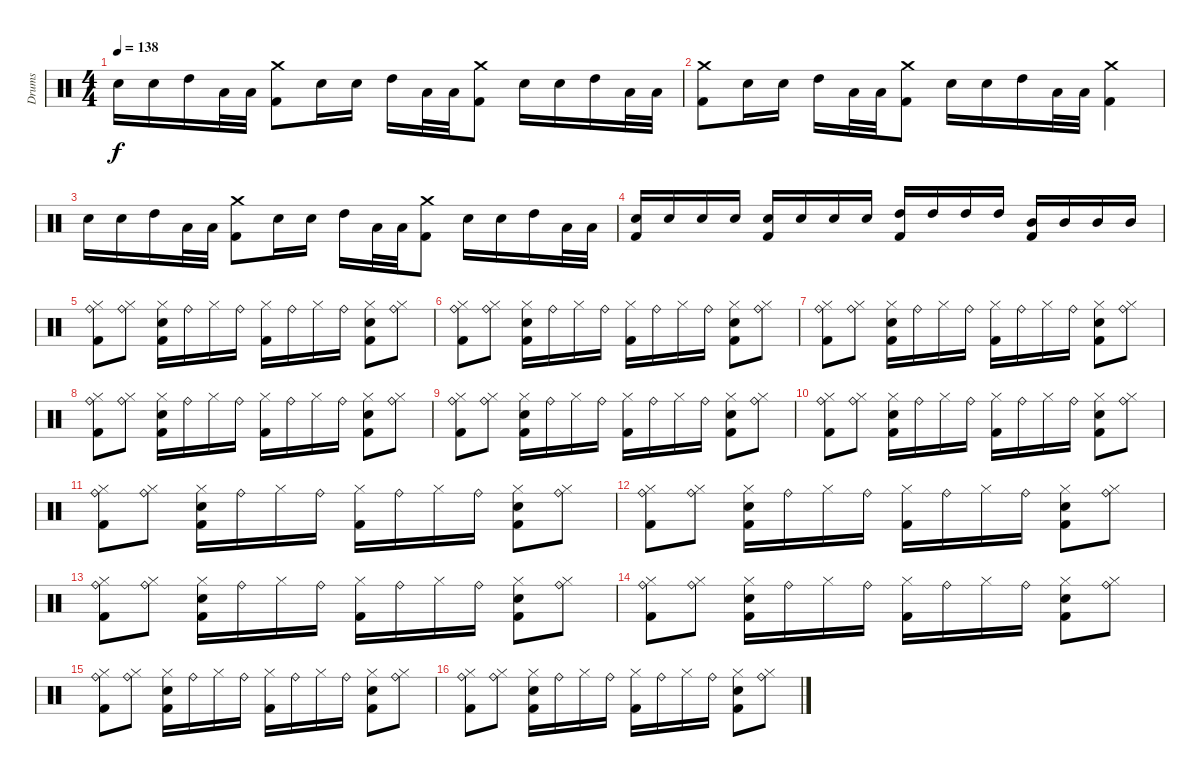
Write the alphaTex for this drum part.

\track ("Drums" "Drums") {instrument percussion}
\staff {score}
\articulation defaults
\ts (4 4)
\tempo 138
\clef neutral
\ks c "Electric Snare (hit)".16{dy f} "Electric Snare (hit)".16 "High Tom (hit)".16 "Low Floor Tom (hit)".32 "Low Floor Tom (hit)".32
("Crash medium (hit)" "Kick (hit) 2").8 "Electric Snare (hit)".16 "Electric Snare (hit)".16 "High Tom (hit)".16 "Low Floor Tom (hit)".32 "Low Floor Tom (hit)".32 ("Crash medium (hit)" "Kick (hit) 2").8 "Electric Snare (hit)".16 "Electric Snare (hit)".16 "High Tom (hit)".16 "Low Floor Tom (hit)".32 "Low Floor Tom (hit)".32 |
("Crash medium (hit)" "Kick (hit) 2").8 "Electric Snare (hit)".16 "Electric Snare (hit)".16 "High Tom (hit)".16 "Low Floor Tom (hit)".32 "Low Floor Tom (hit)".32 ("Crash medium (hit)" "Kick (hit) 2").8 "Electric Snare (hit)".16 "Electric Snare (hit)".16 "High Tom (hit)".16 "Low Floor Tom (hit)".32 "Low Floor Tom (hit)".32 ("Crash medium (hit)" "Kick (hit) 2").4 |
"Electric Snare (hit)".16 "Electric Snare (hit)".16 "High Tom (hit)".16 "Low Floor Tom (hit)".32 "Low Floor Tom (hit)".32 ("Crash medium (hit)" "Kick (hit) 2").8 "Electric Snare (hit)".16 "Electric Snare (hit)".16 "High Tom (hit)".16 "Low Floor Tom (hit)".32 "Low Floor Tom (hit)".32 ("Crash medium (hit)" "Kick (hit) 2").8 "Electric Snare (hit)".16 "Electric Snare (hit)".16 "High Tom (hit)".16 "Low Floor Tom (hit)".32 "Low Floor Tom (hit)".32 |
("Electric Snare (hit)" "Kick (hit) 2").16 "Electric Snare (hit)".16 "Electric Snare (hit)".16 "Electric Snare (hit)".16 ("Electric Snare (hit)" "Kick (hit) 2").16 "Electric Snare (hit)".16 "Electric Snare (hit)".16 "Electric Snare (hit)".16 ("High Tom (hit)" "Kick (hit) 2").16 "High Tom (hit)".16 "High Tom (hit)".16 "High Tom (hit)".16 ("Mid Tom (hit)" "Kick (hit) 2").16 "Mid Tom (hit)".16 "Mid Tom (hit)".16 "Mid Tom (hit)".16 |
("Ride (bell)" "Hi-Hat (closed)" "Kick (hit) 2").8 ("Ride (bell)" "Hi-Hat (closed)").8 ("Hi-Hat (closed)" "Kick (hit) 2" "Electric Snare (hit)").16 "Ride (bell)".16 "Hi-Hat (closed)".16 "Ride (bell)".16 ("Hi-Hat (closed)" "Kick (hit) 2").16 "Ride (bell)".16 "Hi-Hat (closed)".16 "Ride (bell)".16 ("Hi-Hat (closed)" "Kick (hit) 2" "Electric Snare (hit)").8 ("Ride (bell)" "Hi-Hat (closed)").8 |
("Ride (bell)" "Hi-Hat (closed)" "Kick (hit) 2").8 ("Ride (bell)" "Hi-Hat (closed)").8 ("Hi-Hat (closed)" "Kick (hit) 2" "Electric Snare (hit)").16 "Ride (bell)".16 "Hi-Hat (closed)".16 "Ride (bell)".16 ("Hi-Hat (closed)" "Kick (hit) 2").16 "Ride (bell)".16 "Hi-Hat (closed)".16 "Ride (bell)".16 ("Hi-Hat (closed)" "Kick (hit) 2" "Electric Snare (hit)").8 ("Ride (bell)" "Hi-Hat (closed)").8 |
("Ride (bell)" "Hi-Hat (closed)" "Kick (hit) 2").8 ("Ride (bell)" "Hi-Hat (closed)").8 ("Hi-Hat (closed)" "Kick (hit) 2" "Electric Snare (hit)").16 "Ride (bell)".16 "Hi-Hat (closed)".16 "Ride (bell)".16 ("Hi-Hat (closed)" "Kick (hit) 2").16 "Ride (bell)".16 "Hi-Hat (closed)".16 "Ride (bell)".16 ("Hi-Hat (closed)" "Kick (hit) 2" "Electric Snare (hit)").8 ("Ride (bell)" "Hi-Hat (closed)").8 |
("Ride (bell)" "Hi-Hat (closed)" "Kick (hit) 2").8 ("Ride (bell)" "Hi-Hat (closed)").8 ("Hi-Hat (closed)" "Kick (hit) 2" "Electric Snare (hit)").16 "Ride (bell)".16 "Hi-Hat (closed)".16 "Ride (bell)".16 ("Hi-Hat (closed)" "Kick (hit) 2").16 "Ride (bell)".16 "Hi-Hat (closed)".16 "Ride (bell)".16 ("Hi-Hat (closed)" "Kick (hit) 2" "Electric Snare (hit)").8 ("Ride (bell)" "Hi-Hat (closed)").8 |
("Ride (bell)" "Hi-Hat (closed)" "Kick (hit) 2").8 ("Ride (bell)" "Hi-Hat (closed)").8 ("Hi-Hat (closed)" "Kick (hit) 2" "Electric Snare (hit)").16 "Ride (bell)".16 "Hi-Hat (closed)".16 "Ride (bell)".16 ("Hi-Hat (closed)" "Kick (hit) 2").16 "Ride (bell)".16 "Hi-Hat (closed)".16 "Ride (bell)".16 ("Hi-Hat (closed)" "Kick (hit) 2" "Electric Snare (hit)").8 ("Ride (bell)" "Hi-Hat (closed)").8 |
("Ride (bell)" "Hi-Hat (closed)" "Kick (hit) 2").8 ("Ride (bell)" "Hi-Hat (closed)").8 ("Hi-Hat (closed)" "Kick (hit) 2" "Electric Snare (hit)").16 "Ride (bell)".16 "Hi-Hat (closed)".16 "Ride (bell)".16 ("Hi-Hat (closed)" "Kick (hit) 2").16 "Ride (bell)".16 "Hi-Hat (closed)".16 "Ride (bell)".16 ("Hi-Hat (closed)" "Kick (hit) 2" "Electric Snare (hit)").8 ("Ride (bell)" "Hi-Hat (closed)").8 |
("Ride (bell)" "Hi-Hat (closed)" "Kick (hit) 2").8 ("Ride (bell)" "Hi-Hat (closed)").8 ("Hi-Hat (closed)" "Kick (hit) 2" "Electric Snare (hit)").16 "Ride (bell)".16 "Hi-Hat (closed)".16 "Ride (bell)".16 ("Hi-Hat (closed)" "Kick (hit) 2").16 "Ride (bell)".16 "Hi-Hat (closed)".16 "Ride (bell)".16 ("Hi-Hat (closed)" "Kick (hit) 2" "Electric Snare (hit)").8 ("Ride (bell)" "Hi-Hat (closed)").8 |
("Ride (bell)" "Hi-Hat (closed)" "Kick (hit) 2").8 ("Ride (bell)" "Hi-Hat (closed)").8 ("Hi-Hat (closed)" "Kick (hit) 2" "Electric Snare (hit)").16 "Ride (bell)".16 "Hi-Hat (closed)".16 "Ride (bell)".16 ("Hi-Hat (closed)" "Kick (hit) 2").16 "Ride (bell)".16 "Hi-Hat (closed)".16 "Ride (bell)".16 ("Hi-Hat (closed)" "Kick (hit) 2" "Electric Snare (hit)").8 ("Ride (bell)" "Hi-Hat (closed)").8 |
("Ride (bell)" "Hi-Hat (closed)" "Kick (hit) 2").8 ("Ride (bell)" "Hi-Hat (closed)").8 ("Hi-Hat (closed)" "Kick (hit) 2" "Electric Snare (hit)").16 "Ride (bell)".16 "Hi-Hat (closed)".16 "Ride (bell)".16 ("Hi-Hat (closed)" "Kick (hit) 2").16 "Ride (bell)".16 "Hi-Hat (closed)".16 "Ride (bell)".16 ("Hi-Hat (closed)" "Kick (hit) 2" "Electric Snare (hit)").8 ("Ride (bell)" "Hi-Hat (closed)").8 |
("Ride (bell)" "Hi-Hat (closed)" "Kick (hit) 2").8 ("Ride (bell)" "Hi-Hat (closed)").8 ("Hi-Hat (closed)" "Kick (hit) 2" "Electric Snare (hit)").16 "Ride (bell)".16 "Hi-Hat (closed)".16 "Ride (bell)".16 ("Hi-Hat (closed)" "Kick (hit) 2").16 "Ride (bell)".16 "Hi-Hat (closed)".16 "Ride (bell)".16 ("Hi-Hat (closed)" "Kick (hit) 2" "Electric Snare (hit)").8 ("Ride (bell)" "Hi-Hat (closed)").8 |
("Ride (bell)" "Hi-Hat (closed)" "Kick (hit) 2").8 ("Ride (bell)" "Hi-Hat (closed)").8 ("Hi-Hat (closed)" "Kick (hit) 2" "Electric Snare (hit)").16 "Ride (bell)".16 "Hi-Hat (closed)".16 "Ride (bell)".16 ("Hi-Hat (closed)" "Kick (hit) 2").16 "Ride (bell)".16 "Hi-Hat (closed)".16 "Ride (bell)".16 ("Hi-Hat (closed)" "Kick (hit) 2" "Electric Snare (hit)").8 ("Ride (bell)" "Hi-Hat (closed)").8 |
("Ride (bell)" "Hi-Hat (closed)" "Kick (hit) 2").8 ("Ride (bell)" "Hi-Hat (closed)").8 ("Hi-Hat (closed)" "Kick (hit) 2" "Electric Snare (hit)").16 "Ride (bell)".16 "Hi-Hat (closed)".16 "Ride (bell)".16 ("Hi-Hat (closed)" "Kick (hit) 2").16 "Ride (bell)".16 "Hi-Hat (closed)".16 "Ride (bell)".16 ("Hi-Hat (closed)" "Kick (hit) 2" "Electric Snare (hit)").8 ("Ride (bell)" "Hi-Hat (closed)").8
